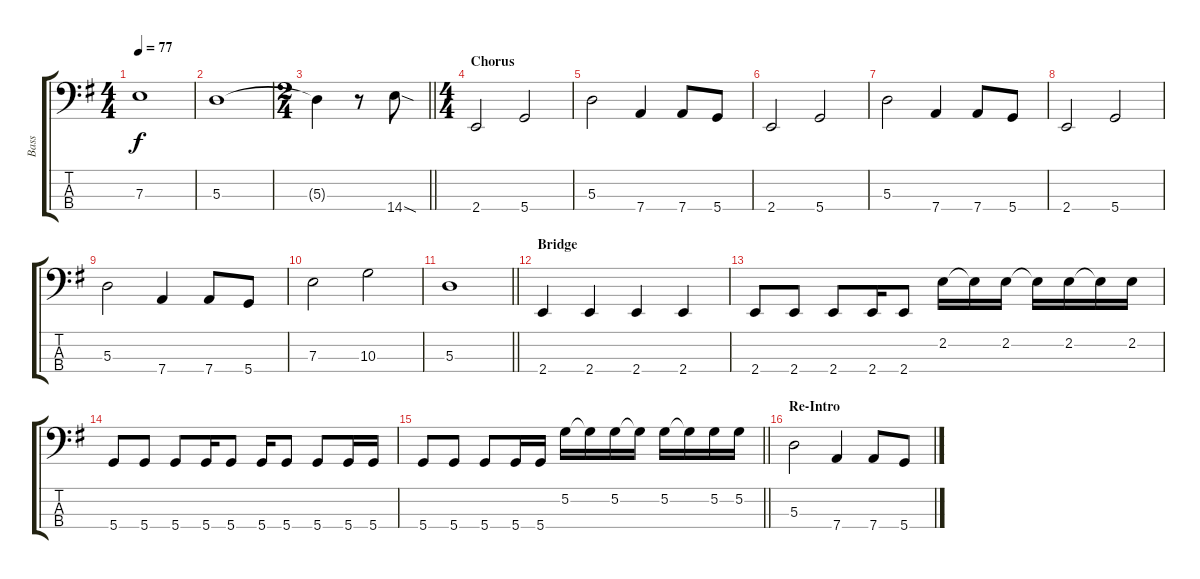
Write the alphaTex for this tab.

\track ("Bass" "Bass") {instrument electricbassfinger}
\staff {score tabs}
\tuning (G2 D2 A1 D1) {hide}
\ts (4 4)
\tempo 77
\clef f4
\ks eminor
7.3.1{dy f} |
5.3.1 |
\ts (2 4)
\barLineRight lightlight
5.3{t}.4 r.8 14.4{sod}.8 |
\ts (4 4)
\section ("" "Chorus")
2.4.2 5.4.2 |
5.3.2 7.4.4 7.4.8 5.4.8 |
2.4.2 5.4.2 |
5.3.2 7.4.4 7.4.8 5.4.8 |
2.4.2 5.4.2 |
5.3.2 7.4.4 7.4.8 5.4.8 |
7.3.2 10.3.2 |
\barLineRight lightlight
5.3.1 |
\section ("" "Bridge")
2.4.4 2.4.4 2.4.4 2.4.4 |
2.4.8 2.4.8 2.4.8 2.4.16 2.4.8 2.2.16 2.2{t}.16 2.2.16 2.2{t}.16 2.2.16 2.2{t}.16 2.2.16 |
5.4.8 5.4.8 5.4.8 5.4.16 5.4.8 5.4.16 5.4.8 5.4.8 5.4.16 5.4.16 |
\barLineRight lightlight
5.4.8 5.4.8 5.4.8 5.4.16 5.4.16 5.2.16 5.2{t}.16 5.2.16 5.2{t}.16 5.2.16 5.2{t}.16 5.2.16 5.2.16 |
\section ("" "Re-Intro")
5.3.2{volume 13} 7.4.4 7.4.8 5.4.8
